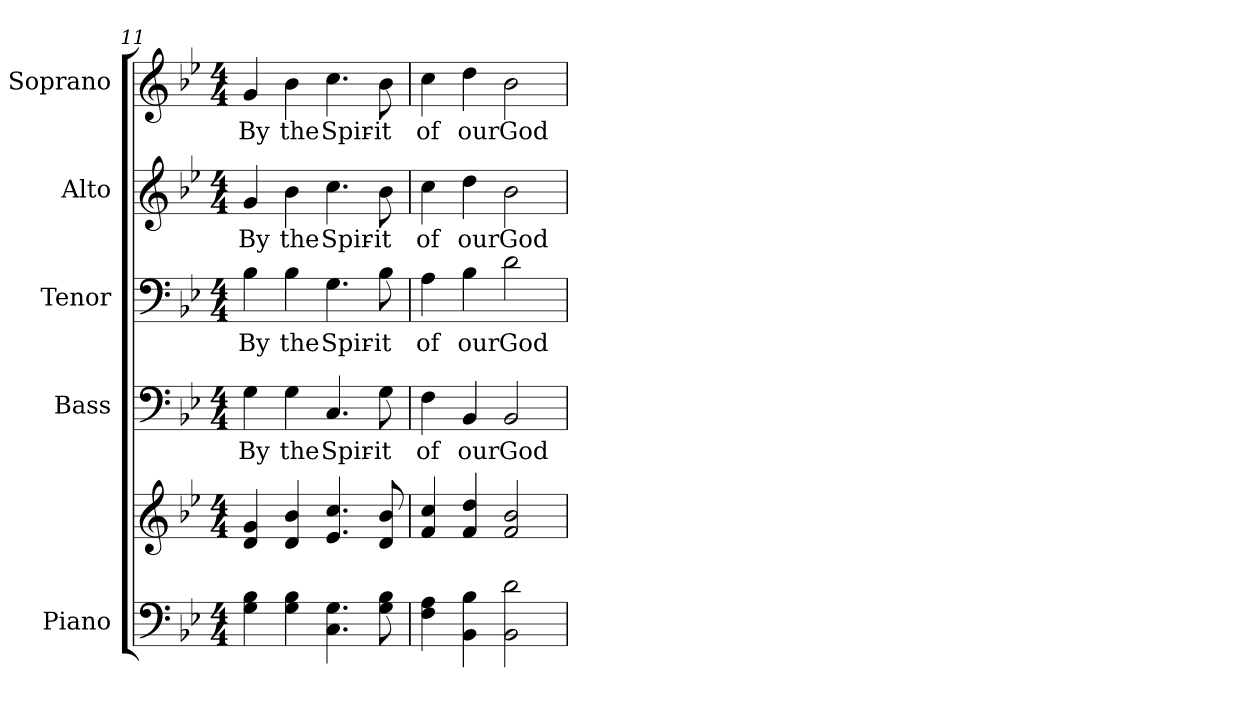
**kern	**kern	**kern	**text	**kern	**text	**kern	**text	**kern	**text
*part5	*part5	*part4	*part4	*part3	*part3	*part2	*part2	*part1	*part1
*staff6	*staff5	*staff4	*staff4	*staff3	*staff3	*staff2	*staff2	*staff1	*staff1
*I"Piano	*	*I"Bass	*	*I"Tenor	*	*I"Alto	*	*I"Soprano	*
*I'Pno.	*	*I'B.	*	*I'T.	*	*I'A.	*	*I'S.	*
!!LO:PB:g=z
*clefF4	*clefG2	*clefF4	*	*clefF4	*	*clefG2	*	*clefG2	*
*k[b-e-]	*k[b-e-]	*k[b-e-]	*	*k[b-e-]	*	*k[b-e-]	*	*k[b-e-]	*
*B-:	*B-:	*B-:	*	*B-:	*	*B-:	*	*B-:	*
*M4/4	*M4/4	*M4/4	*	*M4/4	*	*M4/4	*	*M4/4	*
=11	=11	=11	=11	=11	=11	=11	=11	=11	=11
!	!	!	!LO:LY:b:color=#000000	!	!	!	!	!	!
!	!	!	!	!	!LO:LY:b:color=#000000	!	!	!	!
!	!	!	!	!	!	!	!LO:LY:b:color=#000000	!	!
!	!	!	!	!	!	!	!	!	!LO:LY:b:color=#000000
4Gi\ 4B-i	4di/ 4gi	4Gi\	By	4B-i\	By	4gi/	By	4gi/	By
!	!	!	!LO:LY:b:color=#000000	!	!	!	!	!	!
!	!	!	!	!	!LO:LY:b:color=#000000	!	!	!	!
!	!	!	!	!	!	!	!LO:LY:b:color=#000000	!	!
!	!	!	!	!	!	!	!	!	!LO:LY:b:color=#000000
4Gi\ 4B-i	4di/ 4b-i	4Gi\	the	4B-i\	the	4b-i\	the	4b-i\	the
!	!	!	!LO:LY:b:color=#000000	!	!	!	!	!	!
!	!	!	!	!	!LO:LY:b:color=#000000	!	!	!	!
!	!	!	!	!	!	!	!LO:LY:b:color=#000000	!	!
!	!	!	!	!	!	!	!	!	!LO:LY:b:color=#000000
4.Ci\ 4.Gi	4.e-i/ 4.cci	4.Ci/	Spir-	4.Gi\	Spir-	4.cci\	Spir-	4.cci\	Spir-
!	!	!	!LO:LY:b:color=#000000	!	!	!	!	!	!
!	!	!	!	!	!LO:LY:b:color=#000000	!	!	!	!
!	!	!	!	!	!	!	!LO:LY:b:color=#000000	!	!
!	!	!	!	!	!	!	!	!	!LO:LY:b:color=#000000
8Gi\ 8B-i	8di/ 8b-i	8Gi\	-it	8B-i\	-it	8b-i\	-it	8b-i\	-it
=12	=12	=12	=12	=12	=12	=12	=12	=12	=12
!	!	!	!LO:LY:b:color=#000000	!	!	!	!	!	!
!	!	!	!	!	!LO:LY:b:color=#000000	!	!	!	!
!	!	!	!	!	!	!	!LO:LY:b:color=#000000	!	!
!	!	!	!	!	!	!	!	!	!LO:LY:b:color=#000000
4Fi\ 4Ai	4fi/ 4cci	4Fi\	of	4Ai\	of	4cci\	of	4cci\	of
!	!	!	!LO:LY:b:color=#000000	!	!	!	!	!	!
!	!	!	!	!	!LO:LY:b:color=#000000	!	!	!	!
!	!	!	!	!	!	!	!LO:LY:b:color=#000000	!	!
!	!	!	!	!	!	!	!	!	!LO:LY:b:color=#000000
4BB-i\ 4B-i	4fi/ 4ddi	4BB-i/	our	4B-i\	our	4ddi\	our	4ddi\	our
!	!	!	!LO:LY:b:color=#000000	!	!	!	!	!	!
!	!	!	!	!	!LO:LY:b:color=#000000	!	!	!	!
!	!	!	!	!	!	!	!LO:LY:b:color=#000000	!	!
!	!	!	!	!	!	!	!	!	!LO:LY:b:color=#000000
2BB-i\ 2di	2fi/ 2b-i	2BB-i/	God	2di\	God	2b-i\	God	2b-i\	God
=	=	=	=	=	=	=	=	=	=
*-	*-	*-	*-	*-	*-	*-	*-	*-	*-
